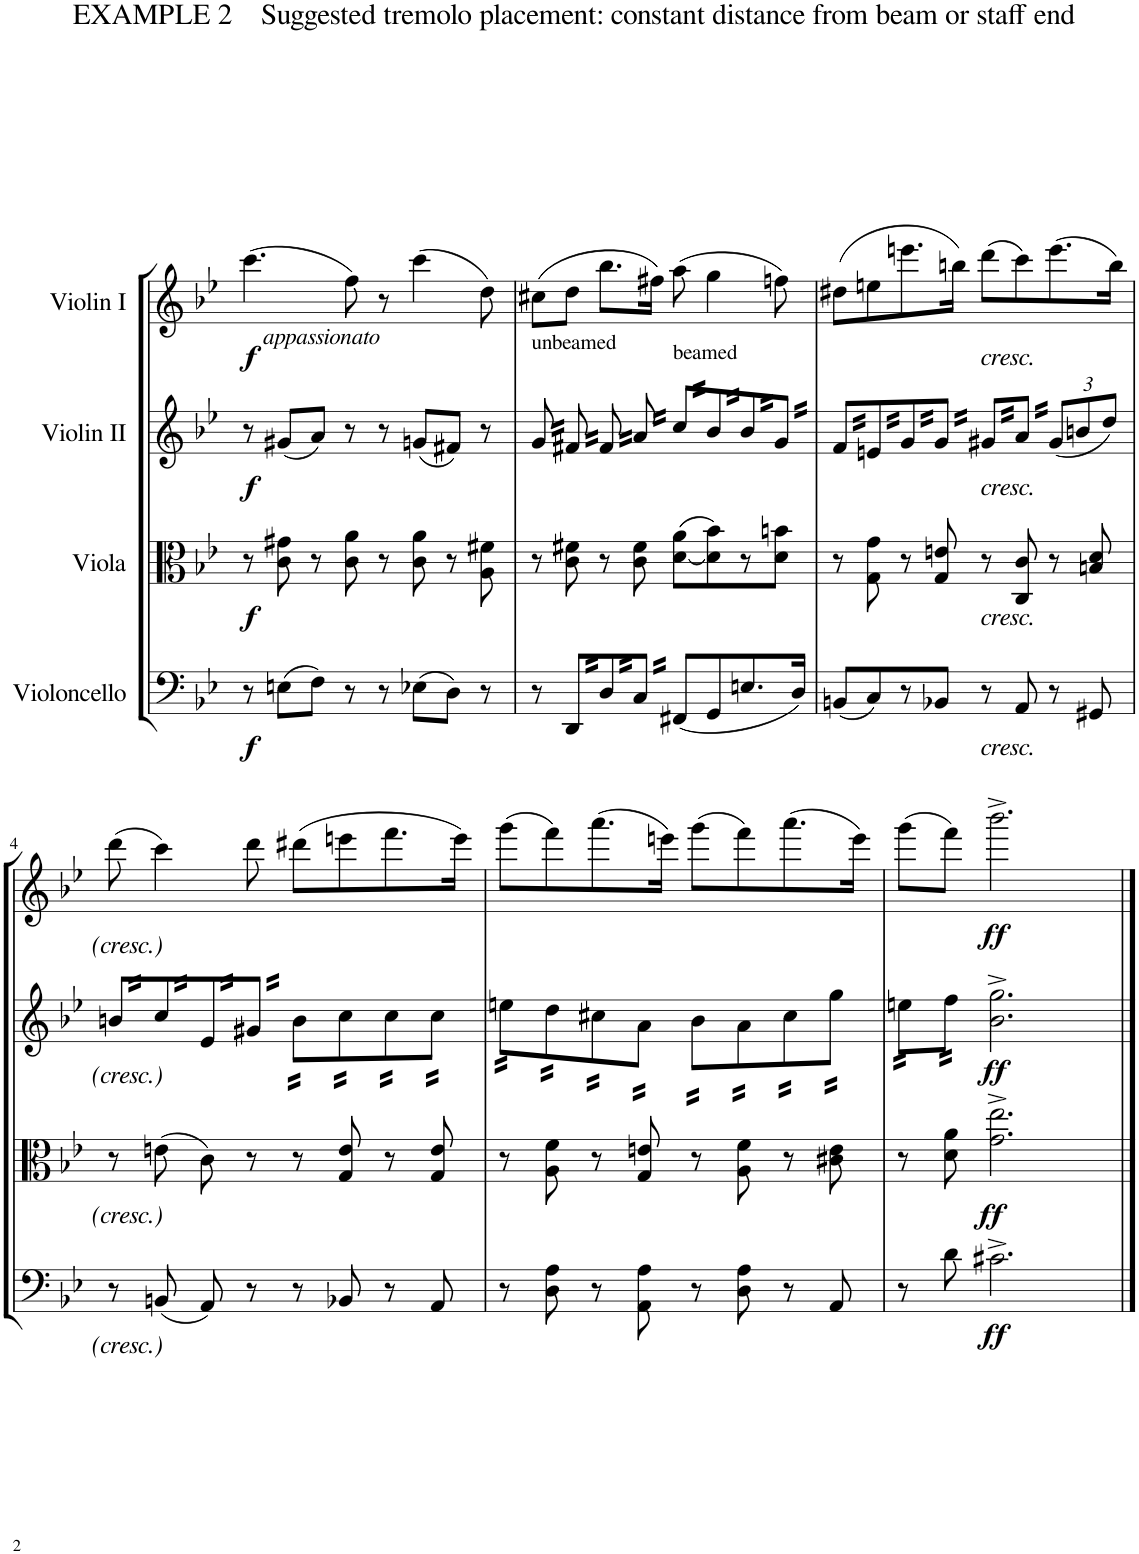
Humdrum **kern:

**kern	**dynam	**kern	**dynam	**kern	**dynam	**kern	**dynam
*part4	*part4	*part3	*part3	*part2	*part2	*part1	*part1
*staff4	*staff4	*staff3	*staff3	*staff2	*staff2	*staff1	*staff1
*I"Violoncello	*	*I"Viola	*	*I"Violin II	*	*I"Violin I	*
*I'Vc	*	*I'Vla	*	*I'Vln	*	*I'Vln	*
!!LO:PB:g=z
*clefF4	*	*clefC3	*	*clefG2	*	*clefG2	*
*k[b-e-]	*	*k[b-e-]	*	*k[b-e-]	*	*k[b-e-]	*
*M4/4	*	*M4/4	*	*M4/4	*	*M4/4	*
=1	=1	=1	=1	=1	=1	=1	=1
!	!	!	!	!	!	!LO:TX:b:i:t=appassionato	!
!	!LO:DY:b	!	!LO:DY:b	!	!LO:DY:b	!	!LO:DY:b
8r	f	8r	f	8r	f	(4.ccc\	f
(8En\L	.	8c\ 8g#X\	.	(8g#X/L	.	.	.
8F\J)	.	8r	.	8a/J)	.	.	.
8r	.	8c\ 8a\	.	8r	.	8ff\)	.
8r	.	8r	.	8r	.	8r	.
(8E-X\L	.	8c\ 8a\	.	(8gn/L	.	(4ccc\	.
8D\J)	.	8r	.	8f#X/J)	.	.	.
8r	.	8A\ 8f#X\	.	8r	.	8dd\)	.
=2	=2	=2	=2	=2	=2	=2	=2
!	!	!	!	!LO:TX:a:t=unbeamed	!	!	!
*	*	*	*	*tremolo	*	*	*
8r	.	8r	.	32g/	.	(8cc#X\L	.
.	.	.	.	32g/	.	.	.
.	.	.	.	32g/	.	.	.
.	.	.	.	32g/	.	.	.
*tremolo	*	*	*	*	*	*	*
32DD/LLL	.	8c\ 8f#X\	.	32f#X/	.	8dd\J	.
32DD/	.	.	.	32f#X/	.	.	.
32DD/	.	.	.	32f#X/	.	.	.
32DD/	.	.	.	32f#X/	.	.	.
32D/	.	8r	.	32f#/	.	8.bb-\L	.
32D/	.	.	.	32f#/	.	.	.
32D/	.	.	.	32f#/	.	.	.
32D/	.	.	.	32f#/	.	.	.
32C/	.	8c\ 8f#\	.	32a/	.	.	.
32C/	.	.	.	32a/	.	.	.
32C/	.	.	.	32a/	.	16ff#X\Jk)	.
32C/JJJ	.	.	.	32a/	.	.	.
*Xtremolo	*	*	*	*	*	*	*
!	!	!	!	!LO:TX:a:t=beamed	!	!	!
(8FF#X/L	.	([8d\ 8a\L	.	32cc/LLL	.	(8aa\	.
.	.	.	.	32cc/	.	.	.
.	.	.	.	32cc/	.	.	.
.	.	.	.	32cc/	.	.	.
8GG/	.	8d\] 8b-\)	.	32b-/	.	4gg\	.
.	.	.	.	32b-/	.	.	.
.	.	.	.	32b-/	.	.	.
.	.	.	.	32b-/	.	.	.
8.En/	.	8r	.	32b-/	.	.	.
.	.	.	.	32b-/	.	.	.
.	.	.	.	32b-/	.	.	.
.	.	.	.	32b-/	.	.	.
.	.	8d\ 8bn\J	.	32g/	.	8ffn\)	.
.	.	.	.	32g/	.	.	.
16D/Jk)	.	.	.	32g/	.	.	.
.	.	.	.	32g/JJJ	.	.	.
=3	=3	=3	=3	=3	=3	=3	=3
(8BBn/L	.	8r	.	32f/LLL	.	(8dd#X\L	.
.	.	.	.	32f/	.	.	.
.	.	.	.	32f/	.	.	.
.	.	.	.	32f/	.	.	.
8C/)	.	8G\ 8g\	.	32en/	.	8een\	.
.	.	.	.	32en/	.	.	.
.	.	.	.	32en/	.	.	.
.	.	.	.	32en/	.	.	.
8r	.	8r	.	32g/	.	8.eeen\	.
.	.	.	.	32g/	.	.	.
.	.	.	.	32g/	.	.	.
.	.	.	.	32g/	.	.	.
8BB-X/J	.	8G/ 8en/	.	32g/	.	.	.
.	.	.	.	32g/	.	.	.
.	.	.	.	32g/	.	16bbn\Jk)	.
.	.	.	.	32g/JJJ	.	.	.
!	!	!	!	!	!	!LO:TX:b:i:t=cresc.	!
!	!	!	!	!LO:TX:b:i:t=cresc.	!	!	!
!	!	!LO:TX:b:i:t=cresc.	!	!	!	!	!
!LO:TX:b:i:t=cresc.	!	!	!	!	!	!	!
8r	.	8r	.	32g#X/LLL	.	(8ddd\L	.
.	.	.	.	32g#X/	.	.	.
.	.	.	.	32g#X/	.	.	.
.	.	.	.	32g#X/	.	.	.
8AA/	.	8C/ 8c/	.	32a/	.	8ccc\)	.
.	.	.	.	32a/	.	.	.
.	.	.	.	32a/	.	.	.
.	.	.	.	32a/JJJ	.	.	.
*	*	*	*	*Xtremolo	*	*	*
*	*	*	*	*Xbrackettup	*	*	*
8r	.	8r	.	(12g#/L	.	(8.eee\	.
.	.	.	.	12bn/	.	.	.
8GG#X/	.	8Bn/ 8d/	.	.	.	.	.
.	.	.	.	12dd/J)	.	.	.
.	.	.	.	.	.	16bb\Jk)	.
!!LO:LB:g=z
=4	=4	=4	=4	=4	=4	=4	=4
*	*	*	*	*tremolo	*	*	*
8r	.	8r	.	32bn/LLL	.	(8ddd\	.
.	.	.	.	32bn/	.	.	.
.	.	.	.	32bn/	.	.	.
.	.	.	.	32bn/	.	.	.
(8BBn/	.	(8en\	.	32cc/	.	4ccc\)	.
.	.	.	.	32cc/	.	.	.
.	.	.	.	32cc/	.	.	.
.	.	.	.	32cc/	.	.	.
8AA/)	.	8c\)	.	32e-/	.	.	.
.	.	.	.	32e-/	.	.	.
.	.	.	.	32e-/	.	.	.
.	.	.	.	32e-/	.	.	.
8r	.	8r	.	32g#X/	.	8ddd\	.
.	.	.	.	32g#X/	.	.	.
.	.	.	.	32g#X/	.	.	.
.	.	.	.	32g#X/JJJ	.	.	.
8r	.	8r	.	32b\LLL	.	(8ddd#X\L	.
.	.	.	.	32b\	.	.	.
.	.	.	.	32b\	.	.	.
.	.	.	.	32b\	.	.	.
8BB-X/	.	8G/ 8e/	.	32cc\	.	8eeen\	.
.	.	.	.	32cc\	.	.	.
.	.	.	.	32cc\	.	.	.
.	.	.	.	32cc\	.	.	.
8r	.	8r	.	32cc\	.	8.fff\	.
.	.	.	.	32cc\	.	.	.
.	.	.	.	32cc\	.	.	.
.	.	.	.	32cc\	.	.	.
8AA/	.	8G/ 8e/	.	32cc\	.	.	.
.	.	.	.	32cc\	.	.	.
.	.	.	.	32cc\	.	16eee\Jk)	.
.	.	.	.	32cc\JJJ	.	.	.
=5	=5	=5	=5	=5	=5	=5	=5
8r	.	8r	.	32een\LLL	.	(8ggg\L	.
.	.	.	.	32een\	.	.	.
.	.	.	.	32een\	.	.	.
.	.	.	.	32een\	.	.	.
8D\ 8A\	.	8A\ 8f\	.	32dd\	.	8fff\)	.
.	.	.	.	32dd\	.	.	.
.	.	.	.	32dd\	.	.	.
.	.	.	.	32dd\	.	.	.
8r	.	8r	.	32cc#X\	.	(8.aaa\	.
.	.	.	.	32cc#X\	.	.	.
.	.	.	.	32cc#X\	.	.	.
.	.	.	.	32cc#X\	.	.	.
8AA\ 8A\	.	8G/ 8en/	.	32a\	.	.	.
.	.	.	.	32a\	.	.	.
.	.	.	.	32a\	.	16eeen\Jk)	.
.	.	.	.	32a\JJJ	.	.	.
8r	.	8r	.	32b-\LLL	.	(8ggg\L	.
.	.	.	.	32b-\	.	.	.
.	.	.	.	32b-\	.	.	.
.	.	.	.	32b-\	.	.	.
8D\ 8A\	.	8A\ 8f\	.	32a\	.	8fff\)	.
.	.	.	.	32a\	.	.	.
.	.	.	.	32a\	.	.	.
.	.	.	.	32a\	.	.	.
8r	.	8r	.	32cc#\	.	(8.aaa\	.
.	.	.	.	32cc#\	.	.	.
.	.	.	.	32cc#\	.	.	.
.	.	.	.	32cc#\	.	.	.
8AA/	.	8c#X\ 8e\	.	32gg\	.	.	.
.	.	.	.	32gg\	.	.	.
.	.	.	.	32gg\	.	16eee\Jk)	.
.	.	.	.	32gg\JJJ	.	.	.
=6	=6	=6	=6	=6	=6	=6	=6
8r	.	8r	.	32een\LLL	.	(8ggg\L	.
.	.	.	.	32een\	.	.	.
.	.	.	.	32een\	.	.	.
.	.	.	.	32een\	.	.	.
8d\	.	8d\ 8a\	.	32ff\	.	8fff\J)	.
.	.	.	.	32ff\	.	.	.
.	.	.	.	32ff\	.	.	.
.	.	.	.	32ff\JJJ	.	.	.
*	*	*	*	*Xtremolo	*	*	*
!	!LO:DY:b	!	!LO:DY:b	!	!LO:DY:b	!	!LO:DY:b
2.c#X^\	ff	2.g\^ 2.ee-\^	ff	2.b-\^ 2.gg\^	ff	2.bbb-^\	ff
==	==	==	==	==	==	==	==
*-	*-	*-	*-	*-	*-	*-	*-
